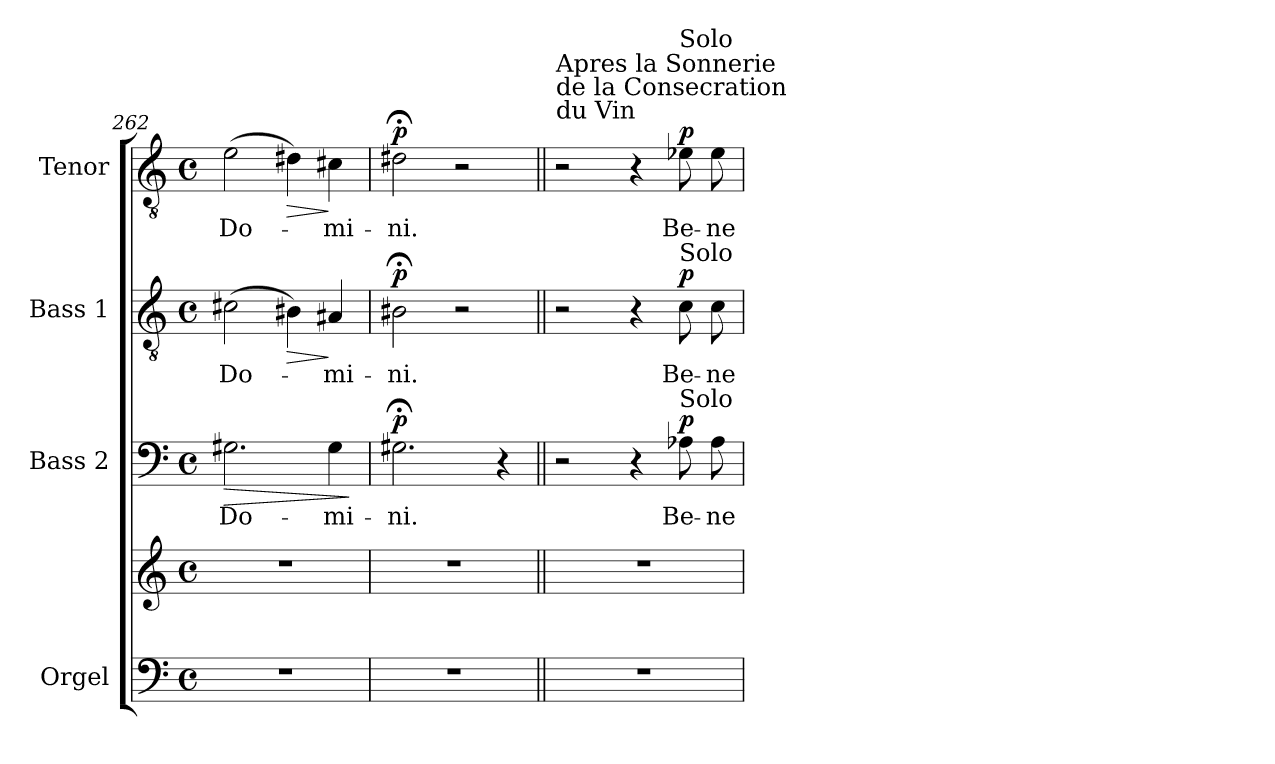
**kern	**kern	**kern	**text	**dynam	**kern	**text	**dynam	**kern	**text	**dynam
*part4	*part4	*part3	*part3	*part3	*part2	*part2	*part2	*part1	*part1	*part1
*staff5	*staff4	*staff3	*staff3	*staff3	*staff2	*staff2	*staff2	*staff1	*staff1	*staff1
*I"Orgel	*	*I"Bass 2	*	*	*I"Bass 1	*	*	*I"Tenor	*	*
*I'Org.	*	*I'B. 2	*	*	*I'B. 1	*	*	*I'T.	*	*
*clefF4	*clefG2	*clefF4	*	*	*clefGv2	*	*	*clefGv2	*	*
*k[]	*k[]	*k[]	*	*	*k[]	*	*	*k[]	*	*
*C:	*C:	*C:	*	*	*C:	*	*	*C:	*	*
*M4/4	*M4/4	*M4/4	*	*	*M4/4	*	*	*M4/4	*	*
*met(c)	*met(c)	*met(c)	*	*	*met(c)	*	*	*met(c)	*	*
=262	=262	=262	=262	=262	=262	=262	=262	=262	=262	=262
!	!	!	!LO:LY:b	!LO:HP:b	!	!LO:LY:b	!	!	!LO:LY:b	!
1r	1r	2.G#X\	Do-	>	(>2c#X\	Do-	.	(>2e\	Do-	.
!	!	!	!	!	!	!	!LO:HP:b	!	!	!LO:HP:b
.	.	.	.	.	4B#X\)	.	>	4d#X\)	.	>
!	!	!	!LO:LY:b	!	!	!LO:LY:b	!	!	!LO:LY:b	!
.	.	4G#\	-mi-	.	4A#X/	-mi-	]	4c#X\	-mi-	]
.	.	.	.	]	.	.	.	.	.	.
=263	=263	=263	=263	=263	=263	=263	=263	=263	=263	=263
!	!	!	!LO:LY:b	!LO:DY:a	!	!LO:LY:b	!LO:DY:a	!	!LO:LY:b	!LO:DY:a
1r	1r	2.G#X;<\	-ni.	p	2B#X;<\	-ni.	p	2d#X;<\	-ni.	p
.	.	.	.	.	2r	.	.	2r	.	.
.	.	4r	.	.	.	.	.	.	.	.
=264||	=264||	=264||	=264||	=264||	=264||	=264||	=264||	=264||	=264||	=264||
!	!	!	!	!	!	!	!	!LO:TX:a:t=Apres la Sonnerie \nde la Consecration\ndu Vin	!	!
1r	1r	2r	.	.	2r	.	.	2r	.	.
.	.	4r	.	.	4r	.	.	4r	.	.
!	!	!	!	!	!	!	!	!LO:TX:a:t=Solo	!	!
!	!	!	!	!	!LO:TX:a:t=Solo	!	!	!	!	!
!	!	!LO:TX:a:t=Solo	!	!	!	!	!	!	!	!
!	!	!	!LO:LY:b	!LO:DY:a	!	!LO:LY:b	!LO:DY:a	!	!LO:LY:b	!LO:DY:a
.	.	8A-X\	Be-	p	8c\	Be-	p	8e-X\	Be-	p
!	!	!	!LO:LY:b	!	!	!LO:LY:b	!	!	!LO:LY:b	!
.	.	8A-\	-ne-	.	8c\	-ne-	.	8e-\	-ne-	.
=	=	=	=	=	=	=	=	=	=	=
*-	*-	*-	*-	*-	*-	*-	*-	*-	*-	*-
